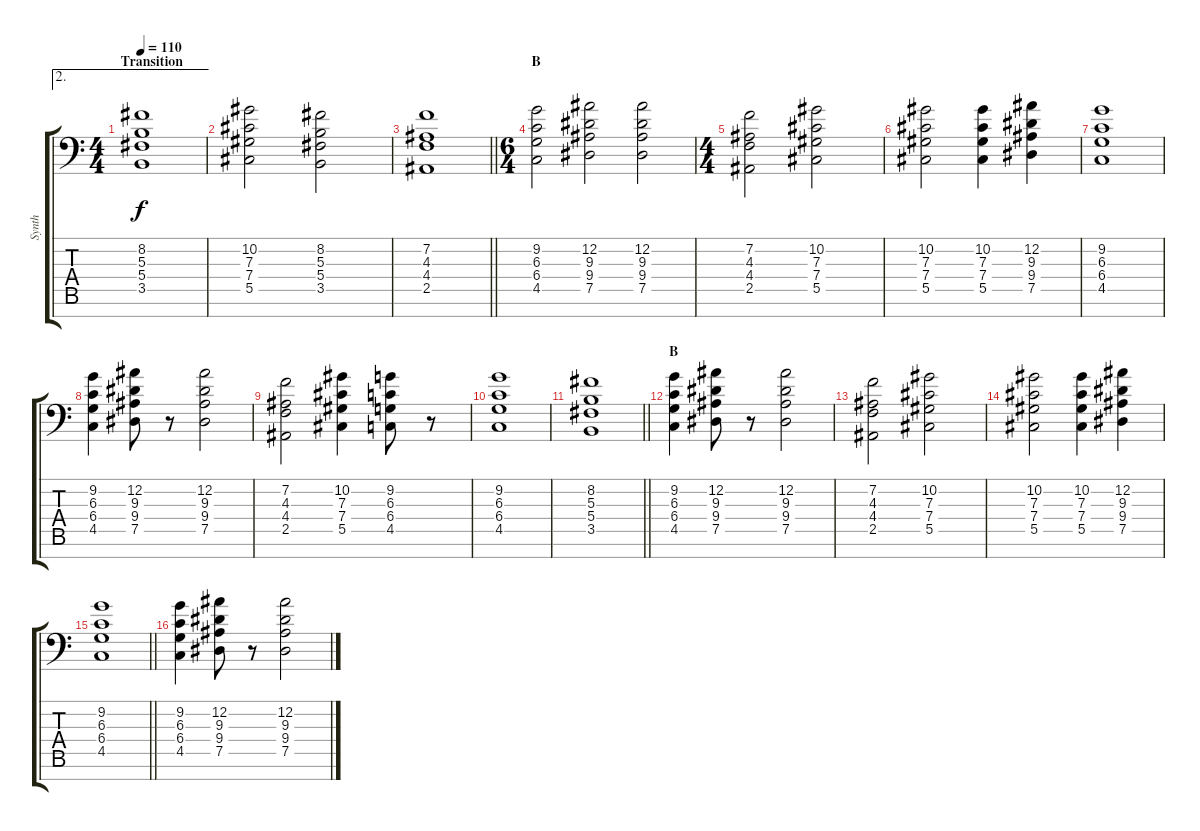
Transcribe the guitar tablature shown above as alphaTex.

\track ("Synth" "Synth") {instrument pad3polysynth}
\staff {score tabs}
\tuning (Eb4 Bb3 Gb3 Db3 Ab2 Eb2 Bb1) {hide}
\ae 2
\ts (4 4)
\section ("" "Transition")
\tempo 110
\clef f4
\ks c
(8.2 5.3 5.4 3.5).1{dy f} |
(10.2 7.3 7.4 5.5).2 (8.2 5.3 5.4 3.5).2 |
\barLineRight lightlight
(7.2 4.3 4.4 2.5).1 |
\ts (6 4)
\section ("" "B")
(9.2 6.3 6.4 4.5).2 (12.2 9.3 9.4 7.5).2 (12.2 9.3 9.4 7.5).2 |
\ts (4 4)
(7.2 4.3 4.4 2.5).2 (10.2 7.3 7.4 5.5).2 |
(10.2 7.3 7.4 5.5).2 (10.2 7.3 7.4 5.5).4 (12.2 9.3 9.4 7.5).4 |
(9.2 6.3 6.4 4.5).1 |
(9.2 6.3 6.4 4.5).4 (12.2 9.3 9.4 7.5).8 r.8 (12.2 9.3 9.4 7.5).2 |
(7.2 4.3 4.4 2.5).2 (10.2 7.3 7.4 5.5).4 (9.2 6.3 6.4 4.5).8 r.8 |
(9.2 6.3 6.4 4.5).1 |
\barLineRight lightlight
(8.2 5.3 5.4 3.5).1 |
\section ("" "B")
(9.2 6.3 6.4 4.5).4 (12.2 9.3 9.4 7.5).8 r.8 (12.2 9.3 9.4 7.5).2 |
(7.2 4.3 4.4 2.5).2 (10.2 7.3 7.4 5.5).2 |
(10.2 7.3 7.4 5.5).2 (10.2 7.3 7.4 5.5).4 (12.2 9.3 9.4 7.5).4 |
\barLineRight lightlight
(9.2 6.3 6.4 4.5).1 |
(9.2 6.3 6.4 4.5).4 (12.2 9.3 9.4 7.5).8 r.8 (12.2 9.3 9.4 7.5).2
